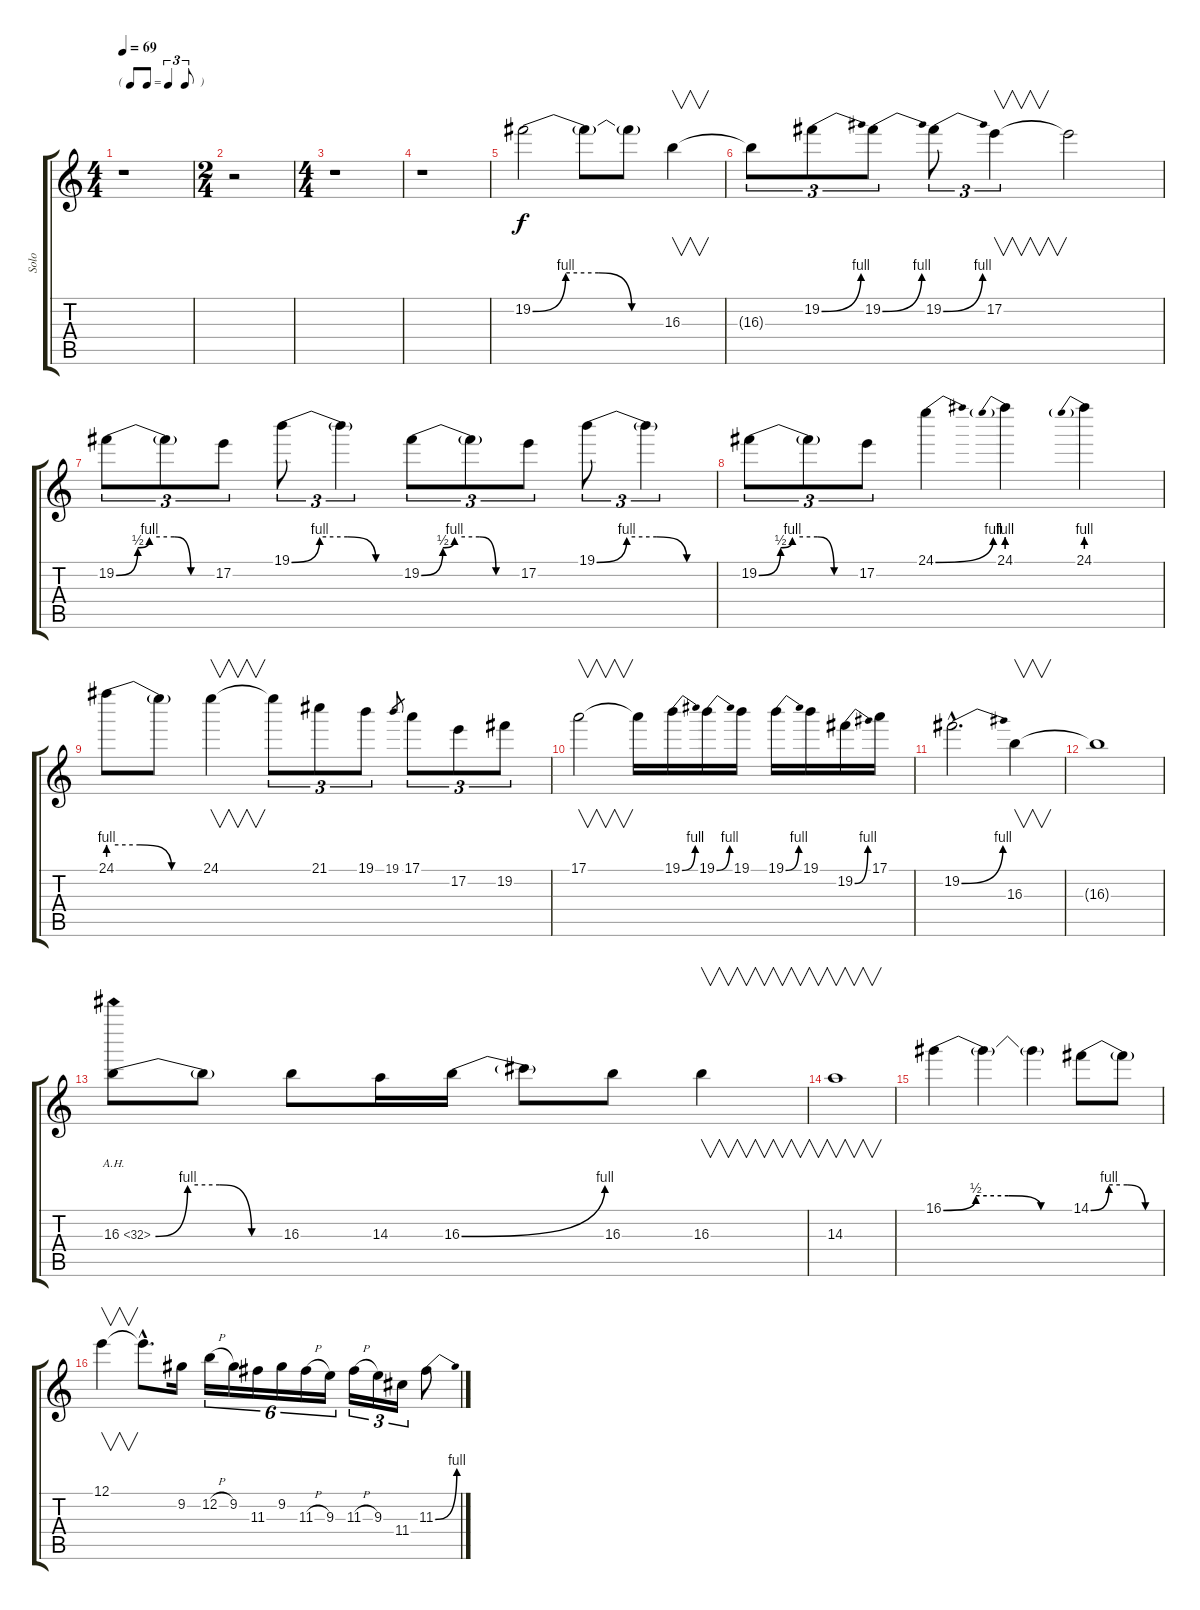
\track ("Solo" "Solo") {instrument distortionguitar}
\staff {score tabs}
\tuning (E4 B3 G3 D3 A2 E2) {hide}
\ts (4 4)
\tf triplet8th
\tempo 69
\clef g2
\ks c
r.1{dy f} |
\ts (2 4)
r.2 |
\ts (4 4)
r.1 |
r.1 |
19.2{be (custom 0 0 15 4 30 4 45 0 60 0)}.2{balance 8} 19.2{t}.8 19.2{t}.8 16.3.4{v} |
16.3{t}.8{tu (3 2)} 19.2{be (bend 0 0 60 4)}.8{tu (3 2)} 19.2{be (bend 0 0 60 4)}.8{tu (3 2)} 19.2{be (bend 0 0 60 4)}.8{tu (3 2)} 17.2.4{v tu (3 2)} 17.2{t}.2 |
19.2{be (custom 0 0 13 2 20 4 35 4 45 0 60 0)}.8{tu (3 2)} 19.2{t}.8{tu (3 2)} 17.2.8{tu (3 2)} 19.1{be (custom 0 0 15 4 30 4 45 0 60 0)}.8{tu (3 2)} 19.1{t}.4{tu (3 2)} 19.2{be (custom 0 0 13 2 20 4 35 4 45 0 60 0)}.8{tu (3 2)} 19.2{t}.8{tu (3 2)} 17.2.8{tu (3 2)} 19.1{be (custom 0 0 15 4 30 4 45 0 60 0)}.8{tu (3 2)} 19.1{t}.4{tu (3 2)} |
19.2{be (custom 0 0 13 2 20 4 35 4 45 0 60 0)}.8{tu (3 2)} 19.2{t}.8{tu (3 2)} 17.2.8{tu (3 2)} 24.1{be (bend 0 0 60 4)}.4 24.1{be (prebend 0 4 60 4)}.4 24.1{be (prebend 0 4 60 4)}.4 |
24.1{be (custom 0 4 20 4 40 0 60 0)}.8 24.1{t}.8 24.1.4{v} 24.1{t}.8{tu (3 2)} 21.1.8{tu (3 2)} 19.1.8{tu (3 2)} 19.1.8{gr} 17.1.8{tu (3 2)} 17.2.8{tu (3 2)} 19.2.8{tu (3 2)} |
17.1.2{v} 17.1{t}.16 19.1{be (bend 0 0 60 4)}.16 19.1{be (bend 0 0 60 4)}.16 19.1.16 19.1{be (bend 0 0 60 4)}.16 19.1.16 19.2{be (bend 0 0 60 4)}.16 17.1.16 |
19.2{be (bend 0 0 60 4) hac}.2{d} 16.3.4{v} |
16.3{t}.1 |
16.3{be (custom 0 0 15 4 30 4 45 0 60 0) ah 16}.8 16.3{t}.8 16.3.8 14.3.16 16.3{be (bend 0 0 60 4)}.16 16.3{t}.8 16.3.8 16.3.4{v} |
14.3.1{v} |
16.1{be (custom 0 0 15 2 30 2 45 0 60 0)}.4 16.1{t}.4 16.1{t}.4 14.1{be (custom 0 0 15 4 30 4 45 0 60 0)}.8 14.1{t}.8 |
12.1.4{v} 12.1{hac t}.8{d} 9.2.16 12.2{h}.16{tu (6 4)} 9.2.16{tu (6 4)} 11.3.16{tu (6 4)} 9.2.16{tu (6 4)} 11.3{h}.16{tu (6 4)} 9.3.16{tu (6 4)} 11.3{h}.16{tu (3 2)} 9.3.16{tu (3 2)} 11.4.16{tu (3 2)} 11.3{be (bend 0 0 60 4)}.8
